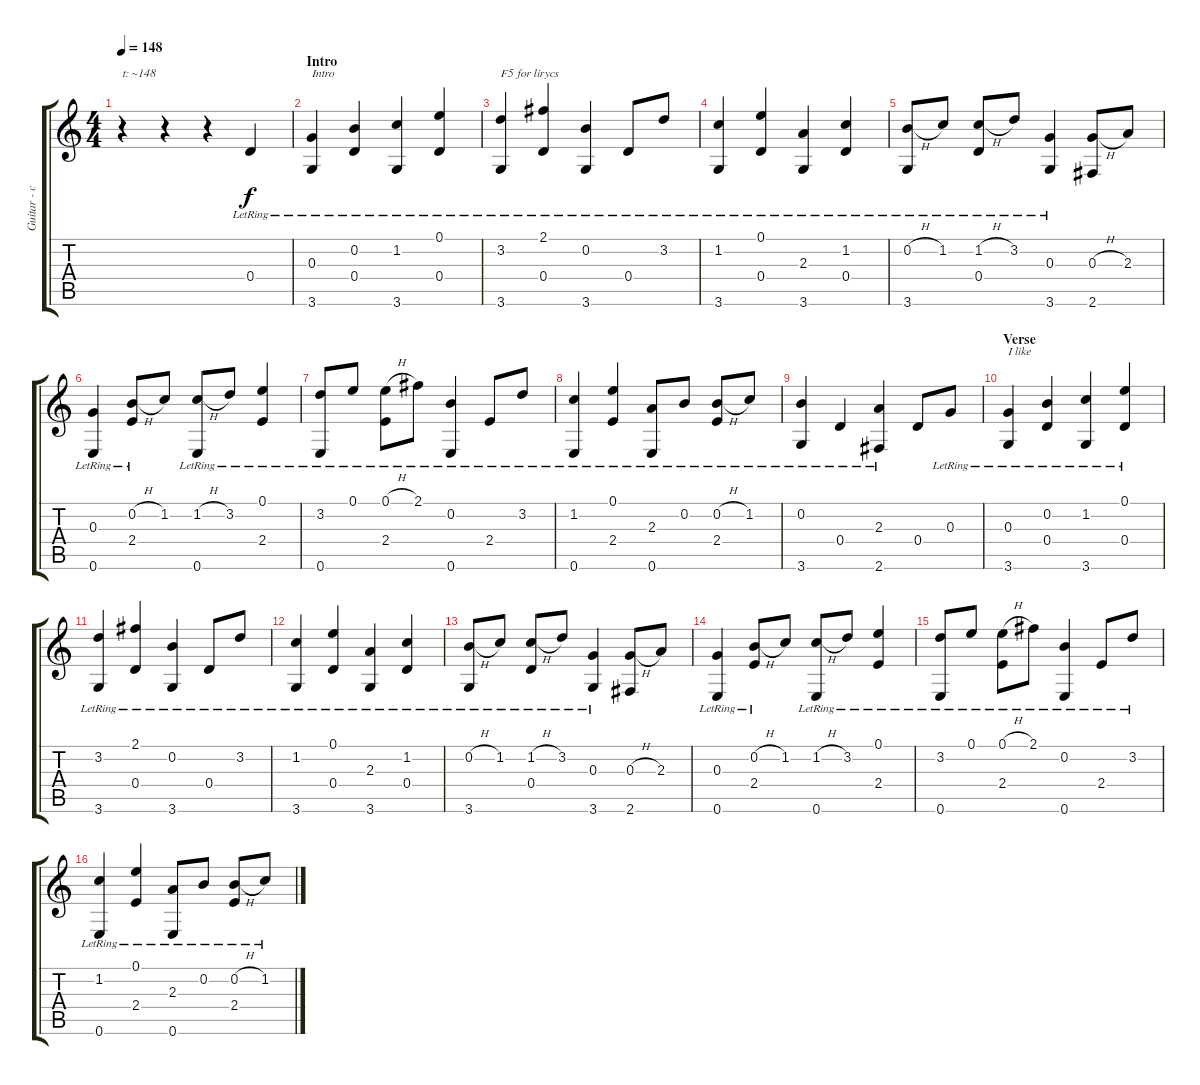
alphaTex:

\track ("Guitar - capo 7#" "Guitar - c") {instrument acousticguitarnylon}
\staff {score tabs}
\tuning (E4 B3 G3 D3 A2 E2) {hide}
\ts (4 4)
\tempo 148
\clef g2
\ks c
r.4{txt "t: ~148" dy f instrument acousticguitarnylon} r.4 r.4 0.4{lr}.4 |
\section ("" "Intro")
(0.3{lr} 3.6{lr}).4{txt "Intro"} (0.2{lr} 0.4{lr}).4 (1.2{lr} 3.6{lr}).4 (0.1{lr} 0.4{lr}).4 |
(3.2{lr} 3.6{lr}).4{txt "F5 for lirycs"} (2.1{lr} 0.4{lr}).4 (0.2{lr} 3.6{lr}).4 0.4{lr}.8 3.2{lr}.8 |
(1.2{lr} 3.6{lr}).4 (0.1{lr} 0.4{lr}).4 (2.3{lr} 3.6{lr}).4 (1.2{lr} 0.4{lr}).4 |
(0.2{h} 3.6{lr}).8 1.2{lr}.8 (1.2{h} 0.4{lr}).8 3.2{lr}.8 (0.3{lr} 3.6{lr}).4 (0.3{h} 2.6).8 2.3.8 |
(0.3 0.6{lr}).4 (0.2{h} 2.4{lr}).8 1.2.8 (1.2{h} 0.6{lr}).8 3.2{lr}.8 (0.1{lr} 2.4{lr}).4 |
(3.2{lr} 0.6{lr}).8 0.1{lr}.8 (0.1{h} 2.4{lr}).8 2.1{lr}.8 (0.2{lr} 0.6{lr}).4 2.4{lr}.8 3.2{lr}.8 |
(1.2{lr} 0.6{lr}).4 (0.1{lr} 2.4{lr}).4 (2.3{lr} 0.6{lr}).8 0.2{lr}.8 (0.2{h} 2.4{lr}).8 1.2{lr}.8 |
(0.2{lr} 3.6{lr}).4 0.4{lr}.4 (2.3{lr} 2.6{lr}).4 0.4.8 0.3{lr}.8 |
\section ("" "Verse")
(0.3{lr} 3.6{lr}).4{txt "I like"} (0.2{lr} 0.4{lr}).4 (1.2{lr} 3.6{lr}).4 (0.1{lr} 0.4{lr}).4 |
(3.2{lr} 3.6{lr}).4 (2.1{lr} 0.4{lr}).4 (0.2{lr} 3.6{lr}).4 0.4{lr}.8 3.2{lr}.8 |
(1.2{lr} 3.6{lr}).4 (0.1{lr} 0.4{lr}).4 (2.3{lr} 3.6{lr}).4 (1.2{lr} 0.4{lr}).4 |
(0.2{h} 3.6{lr}).8 1.2{lr}.8 (1.2{h} 0.4{lr}).8 3.2{lr}.8 (0.3{lr} 3.6{lr}).4 (0.3{h} 2.6).8 2.3.8 |
(0.3 0.6{lr}).4 (0.2{h} 2.4{lr}).8 1.2.8 (1.2{h} 0.6{lr}).8 3.2{lr}.8 (0.1{lr} 2.4{lr}).4 |
(3.2{lr} 0.6{lr}).8 0.1{lr}.8 (0.1{h} 2.4{lr}).8 2.1{lr}.8 (0.2{lr} 0.6{lr}).4 2.4{lr}.8 3.2{lr}.8 |
(1.2{lr} 0.6{lr}).4 (0.1{lr} 2.4{lr}).4 (2.3{lr} 0.6{lr}).8 0.2{lr}.8 (0.2{h} 2.4{lr}).8 1.2{lr}.8
